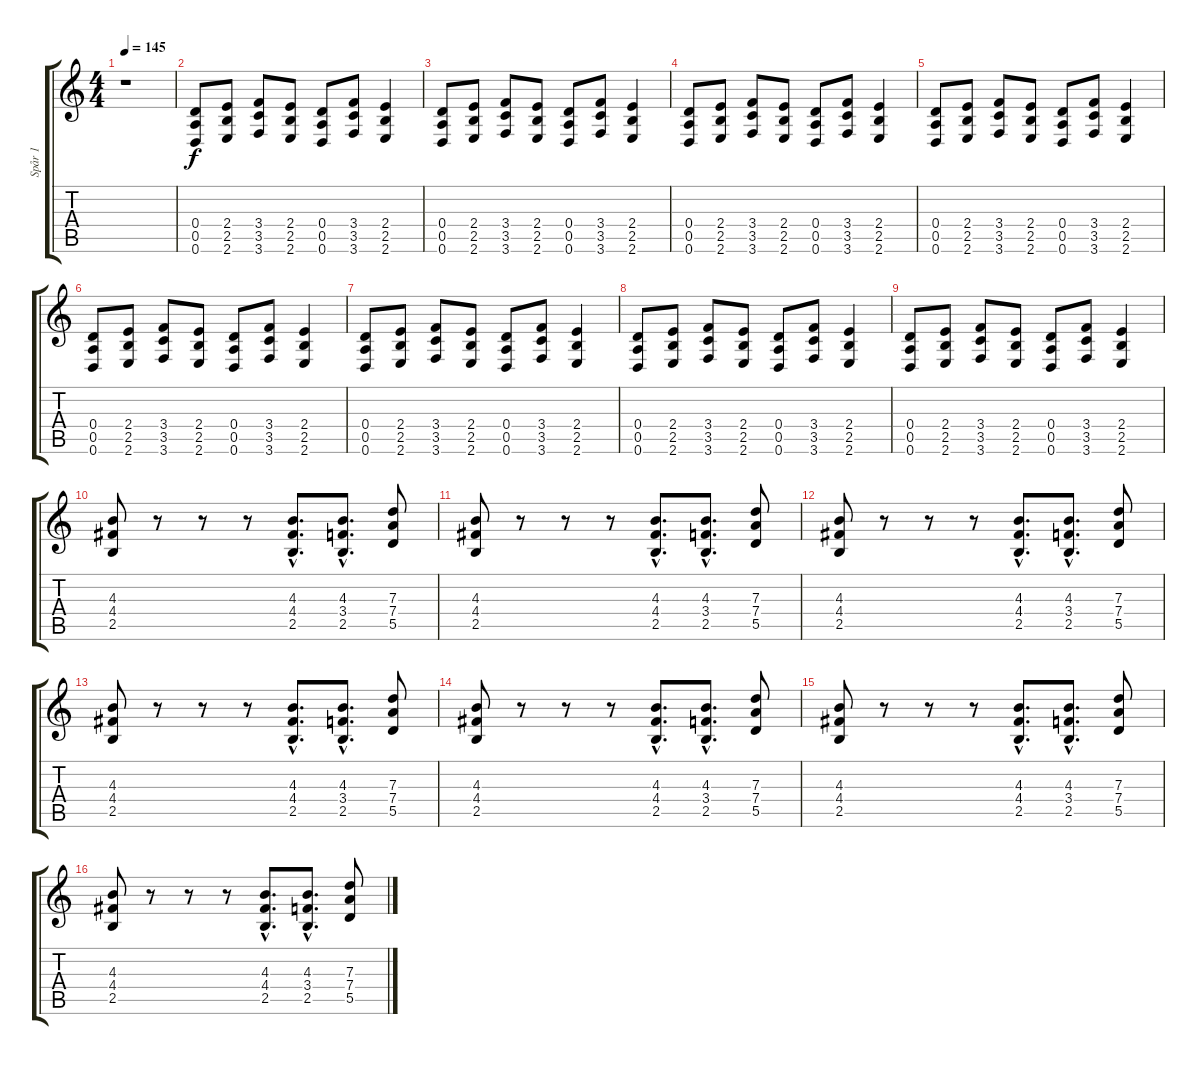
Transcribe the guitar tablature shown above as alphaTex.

\track ("Spår 1" "Spår 1") {instrument distortionguitar}
\staff {score tabs}
\tuning (E4 B3 G3 D3 A2 D2) {hide}
\ts (4 4)
\tempo 145
\clef g2
\ks c
r.1{dy f instrument distortionguitar} |
(0.4 0.5 0.6).8 (2.4 2.5 2.6).8 (3.4 3.5 3.6).8 (2.4 2.5 2.6).8 (0.4 0.5 0.6).8 (3.4 3.5 3.6).8 (2.4 2.5 2.6).4 |
(0.4 0.5 0.6).8 (2.4 2.5 2.6).8 (3.4 3.5 3.6).8 (2.4 2.5 2.6).8 (0.4 0.5 0.6).8 (3.4 3.5 3.6).8 (2.4 2.5 2.6).4 |
(0.4 0.5 0.6).8 (2.4 2.5 2.6).8 (3.4 3.5 3.6).8 (2.4 2.5 2.6).8 (0.4 0.5 0.6).8 (3.4 3.5 3.6).8 (2.4 2.5 2.6).4 |
(0.4 0.5 0.6).8 (2.4 2.5 2.6).8 (3.4 3.5 3.6).8 (2.4 2.5 2.6).8 (0.4 0.5 0.6).8 (3.4 3.5 3.6).8 (2.4 2.5 2.6).4 |
(0.4 0.5 0.6).8 (2.4 2.5 2.6).8 (3.4 3.5 3.6).8 (2.4 2.5 2.6).8 (0.4 0.5 0.6).8 (3.4 3.5 3.6).8 (2.4 2.5 2.6).4 |
(0.4 0.5 0.6).8 (2.4 2.5 2.6).8 (3.4 3.5 3.6).8 (2.4 2.5 2.6).8 (0.4 0.5 0.6).8 (3.4 3.5 3.6).8 (2.4 2.5 2.6).4 |
(0.4 0.5 0.6).8 (2.4 2.5 2.6).8 (3.4 3.5 3.6).8 (2.4 2.5 2.6).8 (0.4 0.5 0.6).8 (3.4 3.5 3.6).8 (2.4 2.5 2.6).4 |
(0.4 0.5 0.6).8 (2.4 2.5 2.6).8 (3.4 3.5 3.6).8 (2.4 2.5 2.6).8 (0.4 0.5 0.6).8 (3.4 3.5 3.6).8 (2.4 2.5 2.6).4 |
(4.3 4.4 2.5).8 r.8 r.8 r.8 (4.3{hac} 4.4{hac} 2.5{hac}).8{d} (4.3{hac} 3.4{hac} 2.5{hac}).8{d} (7.3 7.4 5.5).8 |
(4.3 4.4 2.5).8 r.8 r.8 r.8 (4.3{hac} 4.4{hac} 2.5{hac}).8{d} (4.3{hac} 3.4{hac} 2.5{hac}).8{d} (7.3 7.4 5.5).8 |
(4.3 4.4 2.5).8 r.8 r.8 r.8 (4.3{hac} 4.4{hac} 2.5{hac}).8{d} (4.3{hac} 3.4{hac} 2.5{hac}).8{d} (7.3 7.4 5.5).8 |
(4.3 4.4 2.5).8 r.8 r.8 r.8 (4.3{hac} 4.4{hac} 2.5{hac}).8{d} (4.3{hac} 3.4{hac} 2.5{hac}).8{d} (7.3 7.4 5.5).8 |
(4.3 4.4 2.5).8 r.8 r.8 r.8 (4.3{hac} 4.4{hac} 2.5{hac}).8{d} (4.3{hac} 3.4{hac} 2.5{hac}).8{d} (7.3 7.4 5.5).8 |
(4.3 4.4 2.5).8 r.8 r.8 r.8 (4.3{hac} 4.4{hac} 2.5{hac}).8{d} (4.3{hac} 3.4{hac} 2.5{hac}).8{d} (7.3 7.4 5.5).8 |
(4.3 4.4 2.5).8 r.8 r.8 r.8 (4.3{hac} 4.4{hac} 2.5{hac}).8{d} (4.3{hac} 3.4{hac} 2.5{hac}).8{d} (7.3 7.4 5.5).8
